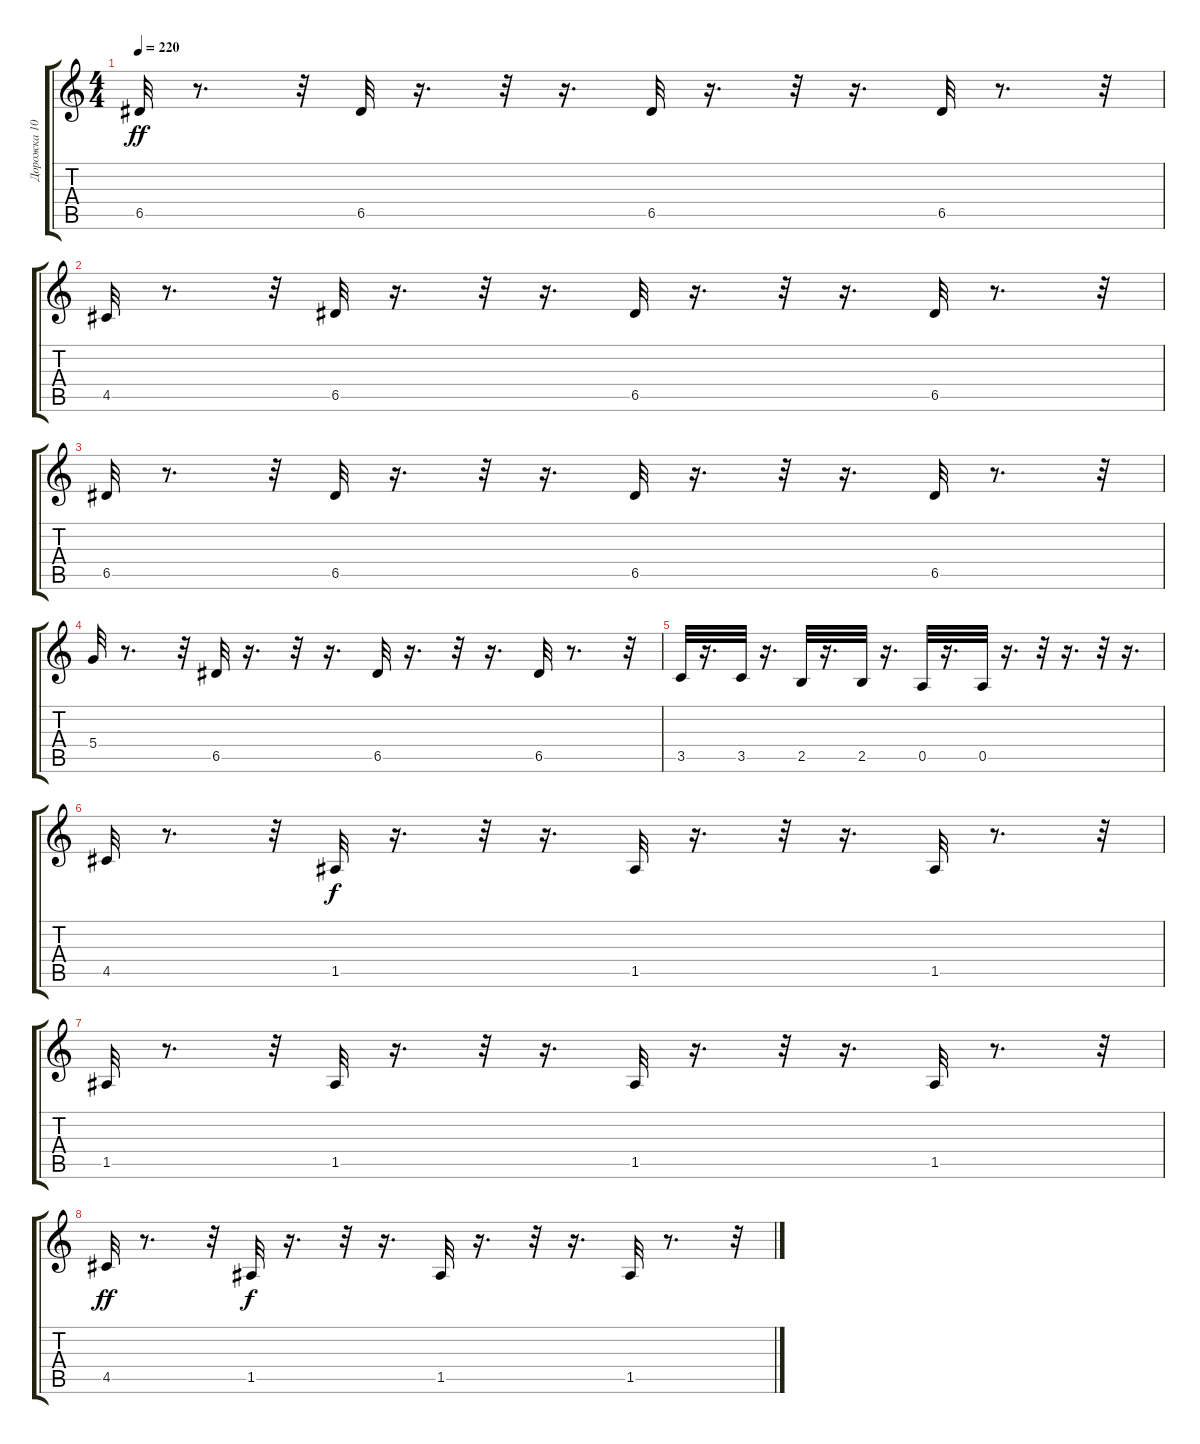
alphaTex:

\track ("Дорожка 10" "Дорожка 10") {instrument acousticguitarnylon}
\staff {score tabs}
\tuning (E4 B3 G3 D3 A2 E2) {hide}
\ts (4 4)
\tempo 220
\clef g2
\ks c
6.5.32{dy ff} r.8{d} r.32 6.5.32 r.16{d} r.32 r.16{d} 6.5.32 r.16{d} r.32 r.16{d} 6.5.32 r.8{d} r.32 |
4.5.32 r.8{d} r.32 6.5.32 r.16{d} r.32 r.16{d} 6.5.32 r.16{d} r.32 r.16{d} 6.5.32 r.8{d} r.32 |
6.5.32 r.8{d} r.32 6.5.32 r.16{d} r.32 r.16{d} 6.5.32 r.16{d} r.32 r.16{d} 6.5.32 r.8{d} r.32 |
5.4.32 r.8{d} r.32 6.5.32 r.16{d} r.32 r.16{d} 6.5.32 r.16{d} r.32 r.16{d} 6.5.32 r.8{d} r.32 |
3.5.32 r.16{d} 3.5.32 r.16{d} 2.5.32 r.16{d} 2.5.32 r.16{d} 0.5.32 r.16{d} 0.5.32 r.16{d} r.32 r.16{d} r.32 r.16{d} |
4.5.32 r.8{d} r.32 1.5.32{dy f} r.16{d} r.32 r.16{d} 1.5.32 r.16{d} r.32 r.16{d} 1.5.32 r.8{d} r.32 |
1.5.32 r.8{d} r.32 1.5.32 r.16{d} r.32 r.16{d} 1.5.32 r.16{d} r.32 r.16{d} 1.5.32 r.8{d} r.32 |
4.5.32{dy ff} r.8{d} r.32 1.5.32{dy f} r.16{d} r.32 r.16{d} 1.5.32 r.16{d} r.32 r.16{d} 1.5.32 r.8{d} r.32
